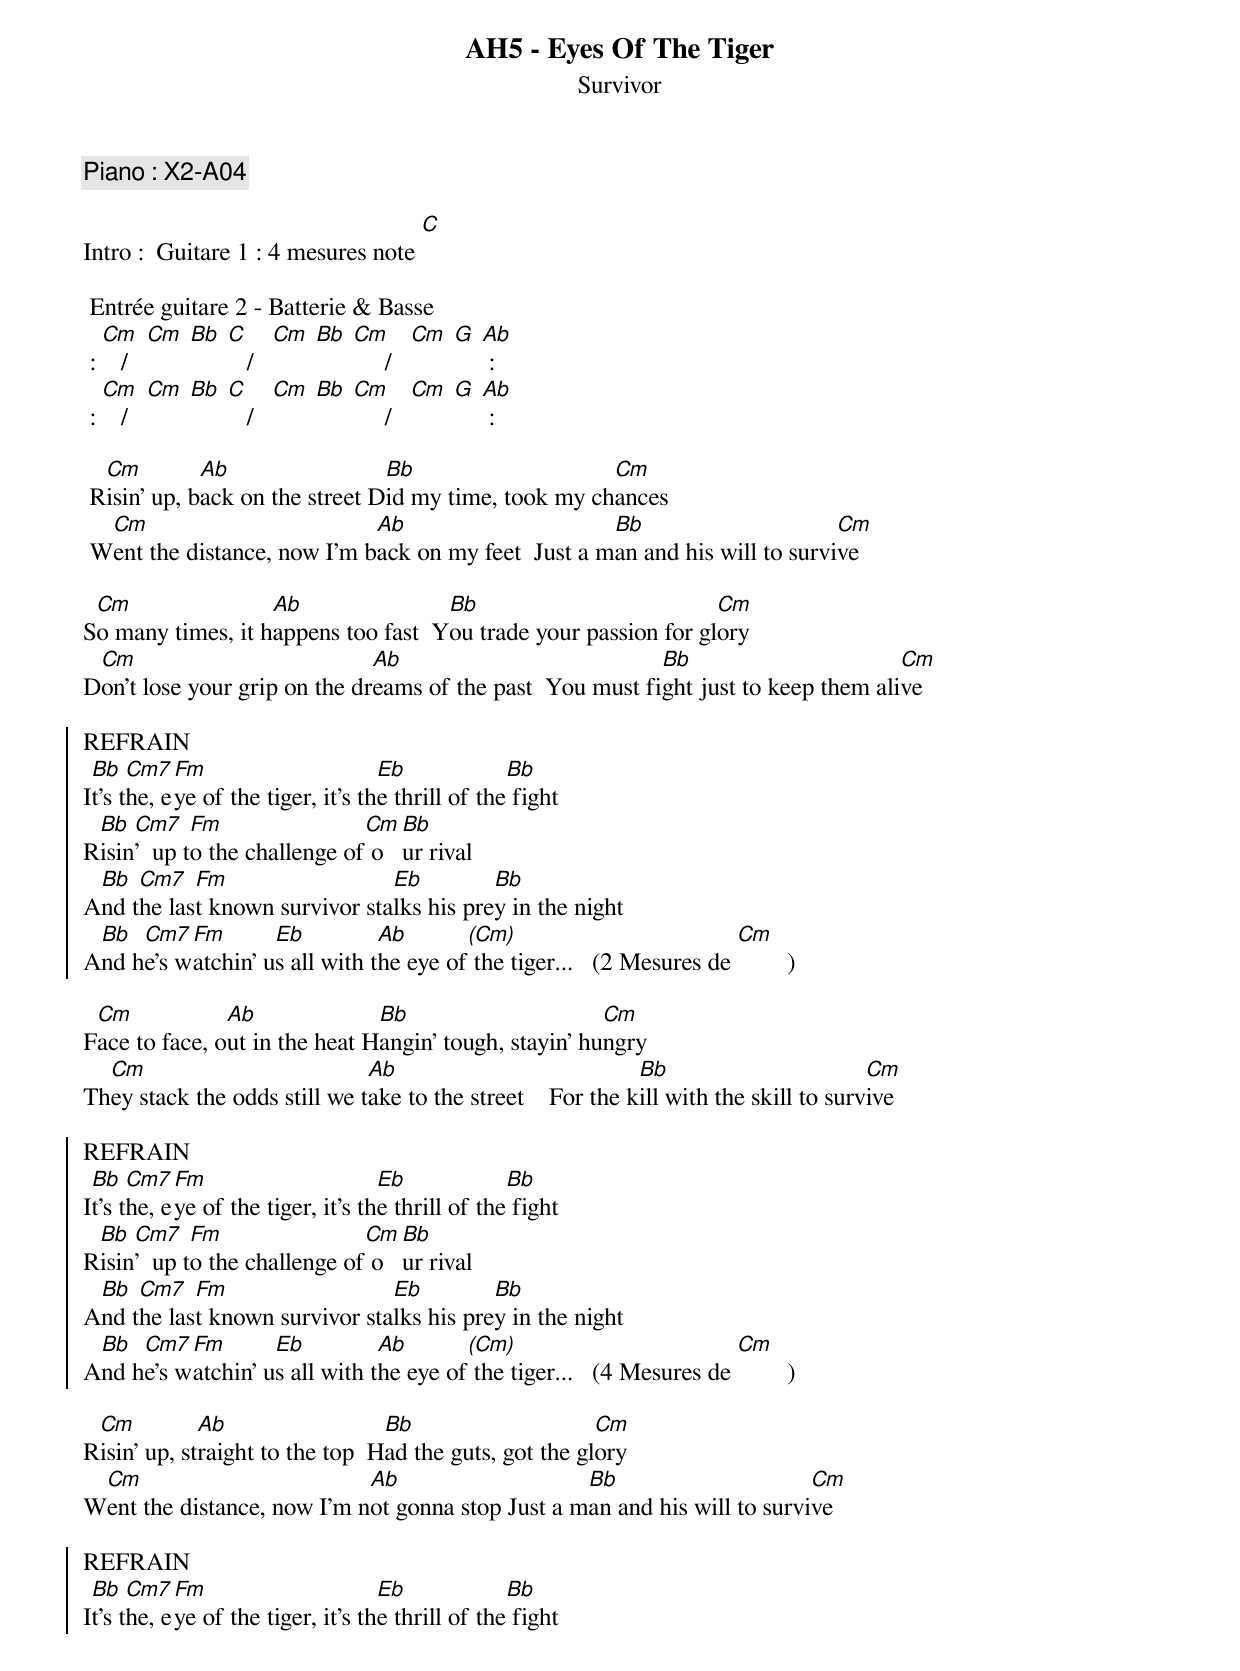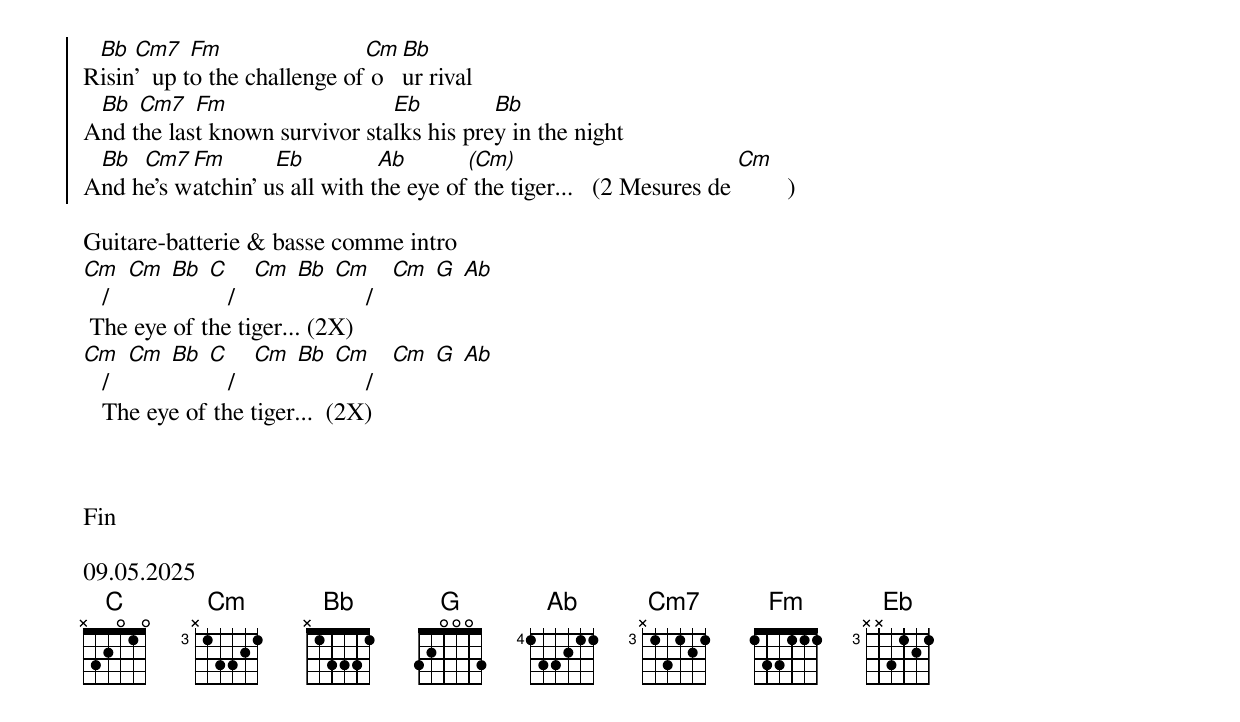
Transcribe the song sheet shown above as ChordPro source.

{title: AH5 - Eyes Of The Tiger}
{subtitle: Survivor }
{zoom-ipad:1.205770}
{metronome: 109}
{c:Piano : X2-A04}

Intro : 	Guitare 1 : 4 mesures note [C]

	Entrée guitare 2 - Batterie & Basse
	: [Cm]   /   [Cm] [Bb] [C]   /   [Cm] [Bb] [Cm]     /   [Cm] [G] [Ab] :
	: [Cm]   /   [Cm] [Bb] [C]   /   [Cm] [Bb] [Cm]     /   [Cm] [G] [Ab] :

 R[Cm]isin' up, b[Ab]ack on the street	D[Bb]id my time, took my ch[Cm]ances
 W[Cm]ent the distance, now I'm b[Ab]ack on my feet  Just a m[Bb]an and his will to survi[Cm]ve

S[Cm]o many times, it h[Ab]appens too fast  Y[Bb]ou trade your passion for gl[Cm]ory
D[Cm]on't lose your grip on the dr[Ab]eams of the past  You must fi[Bb]ght just to keep them ali[Cm]ve

{soc}
REFRAIN
I[Bb]t's t[Cm7]he, e[Fm]ye of the tiger, it's th[Eb]e thrill of the[Bb] fight
R[Bb]isin[Cm7]'  up t[Fm]o the challenge of[Cm] o[Bb]ur rival
A[Bb]nd t[Cm7]he las[Fm]t known survivor sta[Eb]lks his pre[Bb]y in the night
A[Bb]nd h[Cm7]e's w[Fm]atchin' u[Eb]s all with t[Ab]he eye of[(Cm)] the tiger...   (2 Mesures de [Cm]        )
{eoc}

F[Cm]ace to face, o[Ab]ut in the heat	H[Bb]angin' tough, stayin' hu[Cm]ngry
Th[Cm]ey stack the odds still we t[Ab]ake to the street    For the k[Bb]ill with the skill to surv[Cm]ive

{soc}
REFRAIN
I[Bb]t's t[Cm7]he, e[Fm]ye of the tiger, it's th[Eb]e thrill of the[Bb] fight
R[Bb]isin[Cm7]'  up t[Fm]o the challenge of[Cm] o[Bb]ur rival
A[Bb]nd t[Cm7]he las[Fm]t known survivor sta[Eb]lks his pre[Bb]y in the night
A[Bb]nd h[Cm7]e's w[Fm]atchin' u[Eb]s all with t[Ab]he eye of[(Cm)] the tiger...   (4 Mesures de [Cm]        )
{eoc}

R[Cm]isin' up, st[Ab]raight to the top	 H[Bb]ad the guts, got the gl[Cm]ory
W[Cm]ent the distance, now I'm n[Ab]ot gonna stop Just a m[Bb]an and his will to survi[Cm]ve

{soc}
REFRAIN
I[Bb]t's t[Cm7]he, e[Fm]ye of the tiger, it's th[Eb]e thrill of the[Bb] fight
R[Bb]isin[Cm7]'  up t[Fm]o the challenge of[Cm] o[Bb]ur rival
A[Bb]nd t[Cm7]he las[Fm]t known survivor sta[Eb]lks his pre[Bb]y in the night
A[Bb]nd h[Cm7]e's w[Fm]atchin' u[Eb]s all with t[Ab]he eye of[(Cm)] the tiger...   (2 Mesures de [Cm]        )
{eoc}

Guitare-batterie & basse comme intro
[Cm]   /   [Cm] [Bb] [C]   /   [Cm] [Bb] [Cm]     /   [Cm] [G] [Ab]
	The eye of the tiger...	(2X)
[Cm]   /   [Cm] [Bb] [C]   /   [Cm] [Bb] [Cm]     /   [Cm] [G] [Ab]
  	The eye of the tiger... 	(2X)



Fin

09.05.2025
